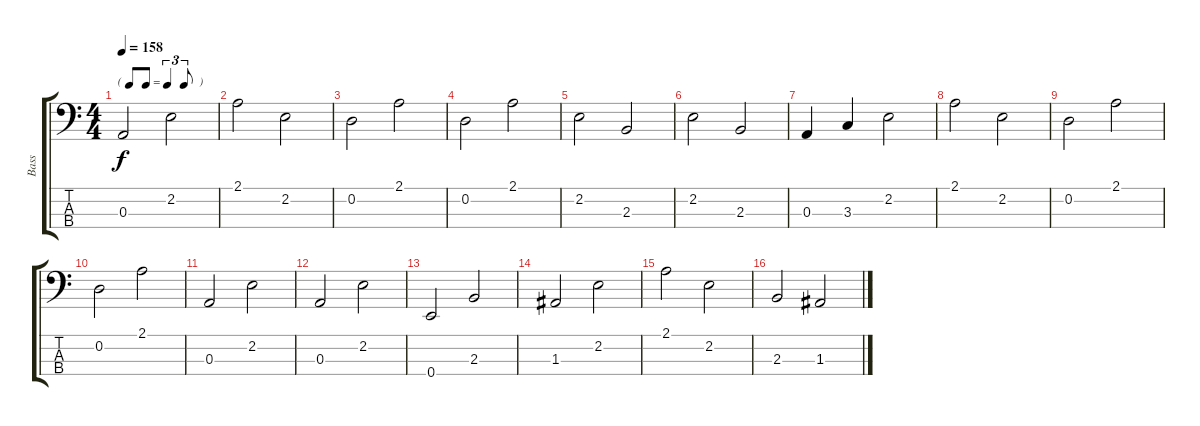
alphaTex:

\track ("Bass" "Bass") {instrument acousticbass}
\staff {score tabs}
\tuning (G2 D2 A1 E1) {hide}
\ts (4 4)
\tf triplet8th
\tempo 158
\clef f4
\ks c
0.3.2{dy f} 2.2.2 |
2.1.2 2.2.2 |
0.2.2 2.1.2 |
0.2.2 2.1.2 |
2.2.2 2.3.2 |
2.2.2 2.3.2 |
0.3.4 3.3.4 2.2.2 |
2.1.2 2.2.2 |
0.2.2 2.1.2 |
0.2.2 2.1.2 |
0.3.2 2.2.2 |
0.3.2 2.2.2 |
0.4.2 2.3.2 |
1.3.2 2.2.2 |
2.1.2 2.2.2 |
2.3.2 1.3.2
